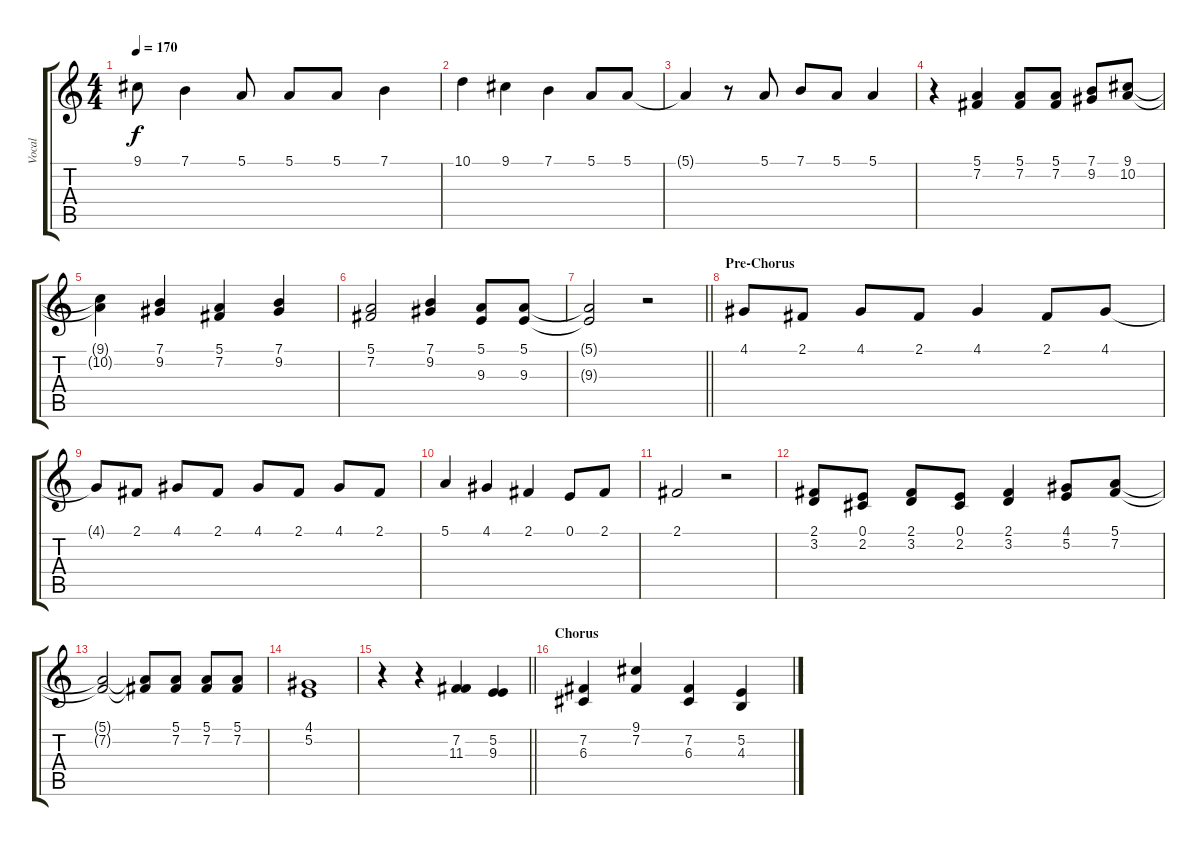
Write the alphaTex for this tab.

\track ("Vocal" "Vocal") {instrument lead6voice}
\staff {score tabs}
\tuning (E4 B3 G3 D3 A2 E2) {hide}
\ts (4 4)
\tempo 170
\clef g2
\ks c
9.1{t}.8{dy f} 7.1.4 5.1.8 5.1.8 5.1.8 7.1.4 |
10.1.4 9.1.4 7.1.4 5.1.8 5.1.8 |
5.1{t}.4 r.8 5.1.8 7.1.8 5.1.8 5.1.4 |
r.4 (5.1 7.2).4 (5.1 7.2).8 (5.1 7.2).8 (7.1 9.2).8 (9.1 10.2).8 |
(9.1{t} 10.2{t}).4 (7.1 9.2).4 (5.1 7.2).4 (7.1 9.2).4 |
(5.1 7.2).2 (7.1 9.2).4 (5.1 9.3).8 (5.1 9.3).8 |
\barLineRight lightlight
(5.1{t} 9.3{t}).2 r.2 |
\section ("" "Pre-Chorus")
4.1.8 2.1.8 4.1.8 2.1.8 4.1.4 2.1.8 4.1.8 |
4.1{t}.8 2.1.8 4.1.8 2.1.8 4.1.8 2.1.8 4.1.8 2.1.8 |
5.1.4 4.1.4 2.1.4 0.1.8 2.1.8 |
2.1.2 r.2 |
(2.1 3.2).8 (0.1 2.2).8 (2.1 3.2).8 (0.1 2.2).8 (2.1 3.2).4 (4.1 5.2).8 (5.1 7.2).8 |
(5.1{t} 7.2{t}).2 (5.1{t} 7.2{t}).8 (5.1 7.2).8 (5.1 7.2).8 (5.1 7.2).8 |
(4.1 5.2).1 |
\barLineRight lightlight
r.4 r.4 (7.2 11.3).4 (5.2 9.3).4 |
\section ("" "Chorus")
(7.2 6.3).4 (9.1 7.2).4 (7.2 6.3).4 (5.2 4.3).4
